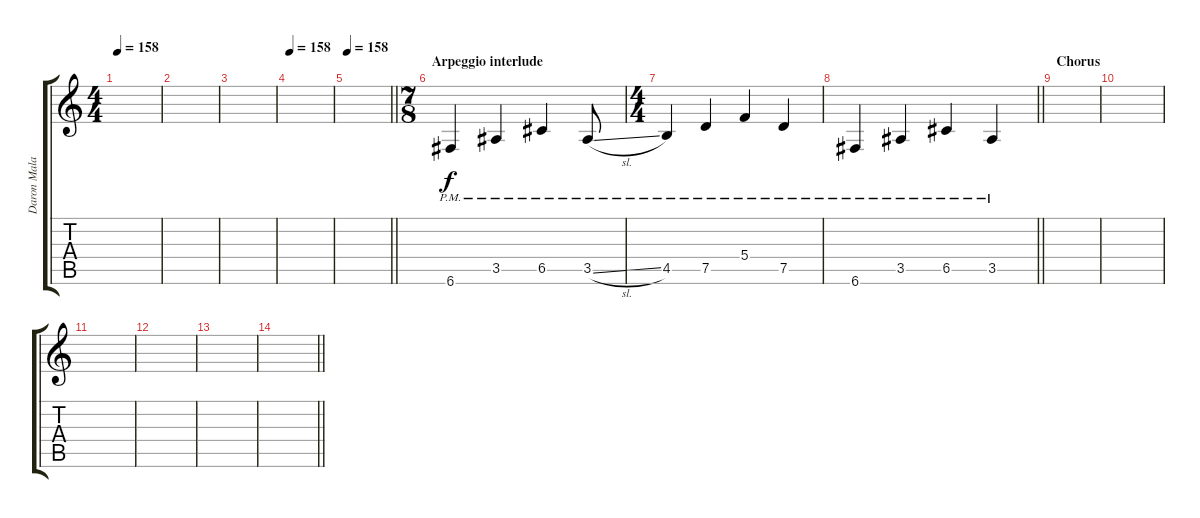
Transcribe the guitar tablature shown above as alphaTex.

\track ("Daron Malakian (guitar clean)" "Daron Mala") {instrument overdrivenguitar}
\staff {score tabs}
\tuning (D4 A3 F3 C3 G2 C2) {hide}
\ts (4 4)
\tempo 158
\clef g2
\ks c
|
|
|
\tempo 158
|
\tempo 158
\barLineRight lightlight
|
\ts (7 8)
\section ("" "Arpeggio interlude")
6.6{pm}.4 3.5{pm}.4 6.5{pm}.4 3.5{sl pm}.8 |
\ts (4 4)
4.5{pm}.4 7.5{pm}.4 5.4{pm}.4 7.5{pm}.4 |
\barLineRight lightlight
6.6{pm}.4 3.5{pm}.4 6.5{pm}.4 3.5{pm}.4 |
\section ("" "Chorus")
|
|
|
|
|
\barLineRight lightlight
